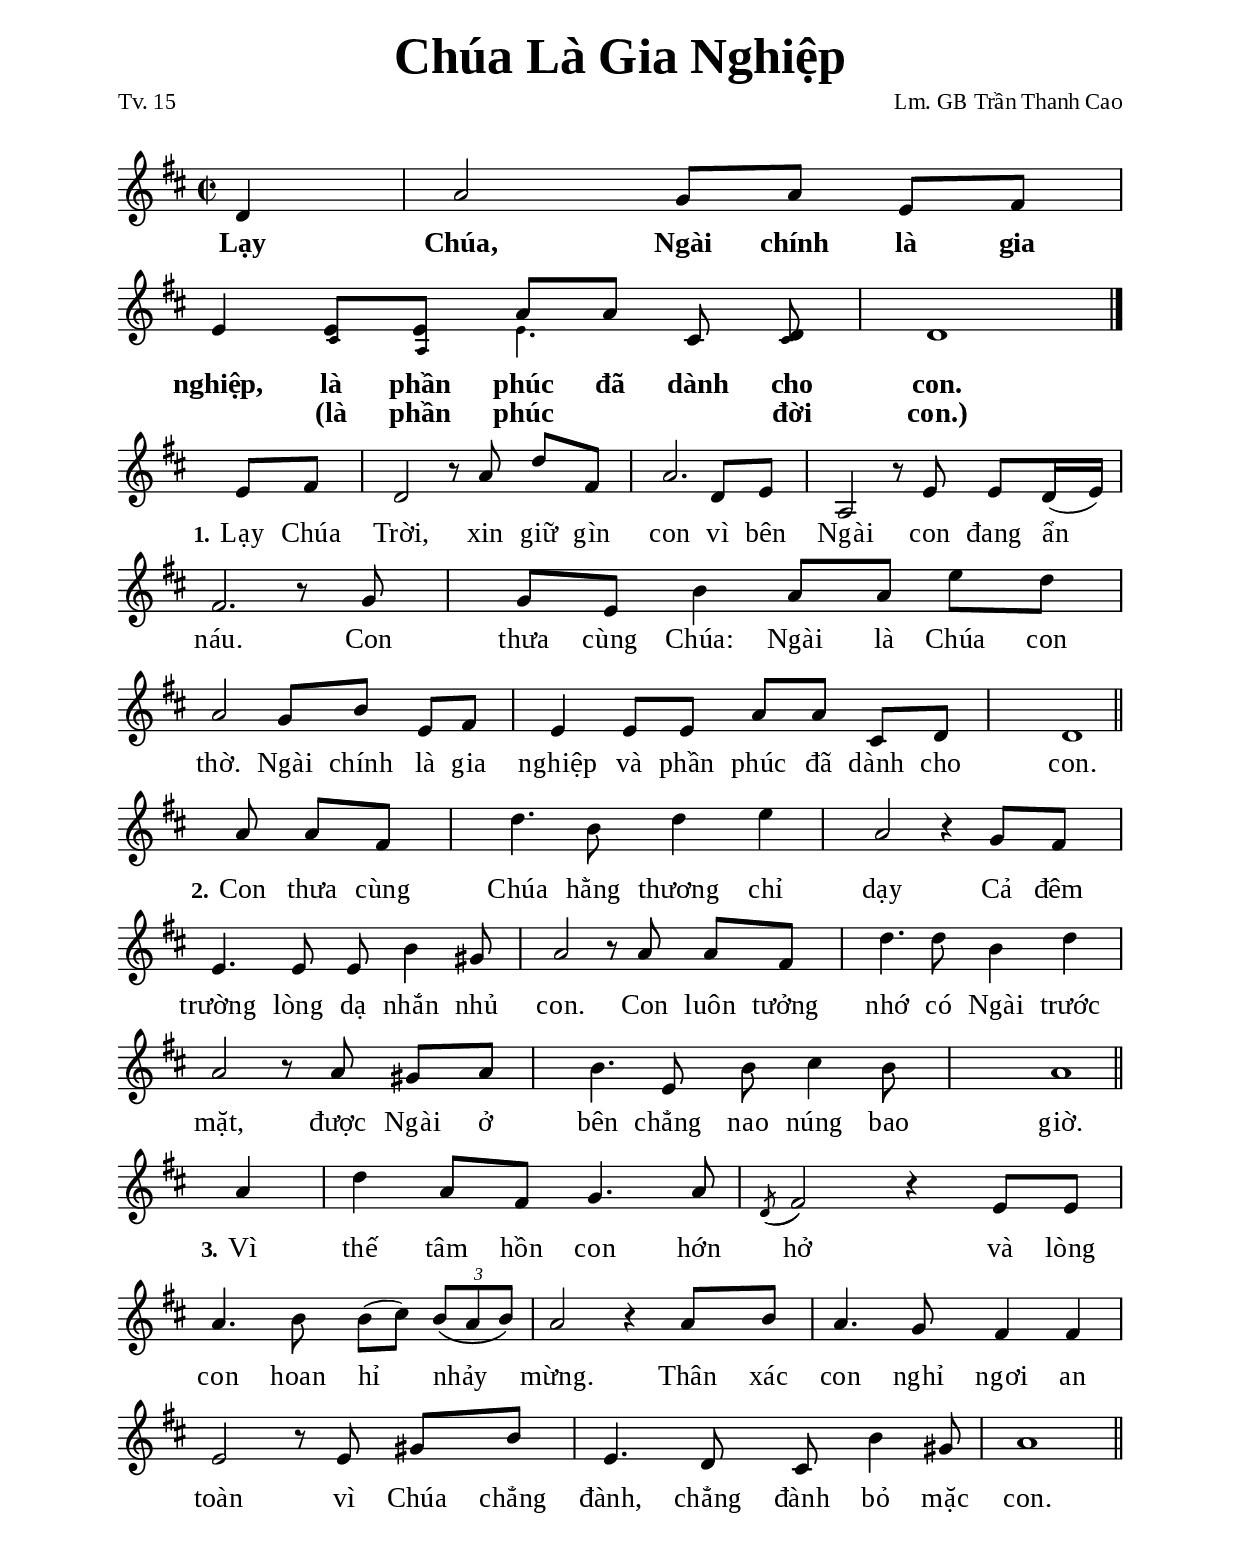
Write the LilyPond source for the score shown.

% Cài đặt chung
\version "2.22.1"
\include "english.ly"

\header {
  title = \markup { \fontsize #3 "Chúa Là Gia Nghiệp" }
  poet = "Tv. 15"
  composer = "Lm. GB Trần Thanh Cao"
  arranger = " "
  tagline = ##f
}

% Nhạc điệp khúc
nhacDiepKhucSop = \relative c' {
  \partial 4 d4 |
  a'2 g8 a e fs |
  e4
  e8 e a a cs, d
  d1 \bar "|."
}

nhacDiepKhucBas = \relative c' {
  \skip 4
  \skip 1
  \skip 4
  cs8 a e'4. cs8 |
  d1 \bar "|."
}

% Nhạc phiên khúc
nhacPhienKhucMot = \relative c' {
  \partial 4 e8 fs |
  d2 r8 a' d fs, |
  a2. d,8 e |
  a,2 r8 e' e d16 (e) |
  fs2. r8 g |
  g e b'4 a8 a e' d |
  a2 g8 b e, fs |
  e4 e8 e a a cs, d |
  d1 \bar "||"
}

nhacPhienKhucHai = \relative c'' {
  \partial 4. a8 a fs |
  d'4. b8 d4 e |
  a,2 r4 g8 fs |
  e4. e8 e b'4 gs8 |
  a2 r8 a a fs |
  d'4. d8 b4 d |
  a2 r8 a gs a |
  b4. e,8 b' cs4 b8 |
  a1 \bar "||"
}

nhacPhienKhucBa = \relative c'' {
  \partial 4 a4 |
  d a8 fs g4. a8 |
  \acciaccatura {d,8(} fs2) r4 e8 e |
  \autoBeamOff
  a4. b8 b ([cs])
  \tuplet 3/2 { b \([a b]\) } |
  \autoBeamOn
  a2 r4 a8 b |
  a4. g8 fs4 fs |
  e2 r8 e gs b |
  e,4. d8 cs b'4 gs8 |
  a1 \bar "||"
}

% Lời điệp khúc
loiDiepKhucSop = \lyricmode {
  Lạy Chúa, Ngài chính là gia nghiệp, là phần phúc đã dành cho con.
}

loiDiepKhucBas = \lyricmode {
  (là phần phúc đời con.)
}

% Lời phiên khúc
loiPhienKhucMot = \lyricmode {
  \set stanza = #"1."
  Lạy Chúa Trời, xin giữ gìn con vì bên Ngài con đang ẩn náu.
  Con thưa cùng Chúa: Ngài là Chúa con thờ.
  Ngài chính là gia nghiệp và phần phúc đã dành cho con.
}

loiPhienKhucHai = \lyricmode {
  \set stanza = #"2."
  Con thưa cùng Chúa hằng thương chỉ dạy
  Cả đêm trường lòng dạ nhắn nhủ con.
  Con luôn tưởng nhớ có Ngài trước mặt,
  được Ngài ở bên chẳng nao núng bao giờ.
}

loiPhienKhucBa = \lyricmode {
  \set stanza = #"3."
  Vì thế tâm hồn con hớn hở và lòng con hoan hỉ 
  \set lyricMelismaAlignment = #LEFT
  nhảy mừng.
  Thân xác con nghỉ ngơi an toàn
  vì Chúa chẳng đành, chẳng đành bỏ mặc con.
}


% Dàn trang
\paper {
  #(set-paper-size "a4")
  top-margin = 20\mm
  bottom-margin = 10\mm
  left-margin = 20\mm
  right-margin = 20\mm
  indent = #0
  #(define fonts
    (make-pango-font-tree
      "Liberation Serif"
      "Liberation Serif"
      "Liberation Serif"
      (/ 20 20)))
  page-count = #1
  system-system-spacing = #'((basic-distance . 11.5)
                             (minimum-distance . 11.5)
                             (padding . 1))
  score-system-spacing = #'((basic-distance . 11.5)
                             (minimum-distance . 11.5)
                             (padding . 1))
}

% Thiết lập tông và nhịp
TongNhip = {
  \key d \major \time 2/2
  \set Timing.beamExceptions = #'()
  \set Timing.baseMoment = #(ly:make-moment 1/4)
  \set Timing.beatStructure = #'(1 1 1 1)
}

% Đổi kích thước nốt cho bè phụ
notBePhu =
#(define-music-function (font-size music) (number? ly:music?)
   (for-some-music
     (lambda (m)
       (if (music-is-of-type? m 'rhythmic-event)
           (begin
             (set! (ly:music-property m 'tweaks)
                   (cons `(font-size . ,font-size)
                         (ly:music-property m 'tweaks)))
             #t)
           #f))
     music)
   music)

\score {
  \new ChoirStaff <<
    \new Staff = diepKhuc \with {
        \consists "Merge_rests_engraver"
        %\magnifyStaff #(magstep +1)
        printPartCombineTexts = ##f
      }
      <<
      \new Voice \TongNhip \partCombine 
        \nhacDiepKhucSop
        \notBePhu -3 { \nhacDiepKhucBas }
      \new NullVoice = nhacThamChieu \nhacDiepKhucSop
      \new Lyrics \with {
          \override VerticalAxisGroup.
            nonstaff-relatedstaff-spacing.padding = #1.5
          \override VerticalAxisGroup.
            nonstaff-unrelatedstaff-spacing.padding = #1
        }
        \lyricsto nhacThamChieu \loiDiepKhucSop
      \new NullVoice = nhacThamChieuBas \nhacDiepKhucBas
      \new Lyrics \lyricsto nhacThamChieuBas \loiDiepKhucBas
      >>
  >>
  \layout {
    \override Lyrics.LyricText.font-series = #'bold
    \override Lyrics.LyricText.font-size = #+2
    \override Lyrics.LyricSpace.minimum-distance = #4.0
    \override Score.BarNumber.break-visibility = ##(#f #f #f)
    \override Score.SpacingSpanner.uniform-stretching = ##t
  }
}

%\markup { \vspace #+0.5 }

\score {
  \new ChoirStaff <<
    \new Staff = phienKhuc \with {
        %\magnifyStaff #(magstep +1)
      }
      <<
      \new Voice = beSop {
        \TongNhip \nhacPhienKhucMot
      }
    >>
    \new Lyrics \with {
          \override VerticalAxisGroup.
            nonstaff-relatedstaff-spacing.padding = #0.5
          \override VerticalAxisGroup.
            nonstaff-unrelatedstaff-spacing.padding = #1
        }
        \lyricsto beSop \loiPhienKhucMot
  >>
  \layout {
    \override Staff.TimeSignature.transparent = ##t
    \override Lyrics.LyricText.font-size = #+2
    \override Lyrics.LyricSpace.minimum-distance = #1.5
    \override Score.BarNumber.break-visibility = ##(#f #f #f)
    \override Score.SpacingSpanner.uniform-stretching = ##t
    \override Score.SpacingSpanner packed-spacing = ##t
  }
}

\score {
  \new ChoirStaff <<
    \new Staff = phienKhuc \with {
        %\magnifyStaff #(magstep +1)
      }
      <<
      \new Voice = beSop {
        \TongNhip \nhacPhienKhucHai
      }
    >>
    \new Lyrics \with {
          \override VerticalAxisGroup.
            nonstaff-relatedstaff-spacing.padding = #1.2
          \override VerticalAxisGroup.
            nonstaff-unrelatedstaff-spacing.padding = #1
        }
        \lyricsto beSop \loiPhienKhucHai
  >>
  \layout {
    \override Staff.TimeSignature.transparent = ##t
    \override Lyrics.LyricText.font-size = #+2
    \override Lyrics.LyricSpace.minimum-distance = #1.5
    \override Score.BarNumber.break-visibility = ##(#f #f #f)
    \override Score.SpacingSpanner.uniform-stretching = ##t
    \override Score.SpacingSpanner packed-spacing = ##t
  }
}

\score {
  \new ChoirStaff <<
    \new Staff = phienKhuc \with {
        %\magnifyStaff #(magstep +1)
      }
      <<
      \new Voice = beSop {
        \TongNhip \nhacPhienKhucBa
      }
    >>
    \new Lyrics \with {
          \override VerticalAxisGroup.
            nonstaff-relatedstaff-spacing.padding = #1.2
          \override VerticalAxisGroup.
            nonstaff-unrelatedstaff-spacing.padding = #1
        }
        \lyricsto beSop \loiPhienKhucBa
  >>
  \layout {
    \override Staff.TimeSignature.transparent = ##t
    \override Lyrics.LyricText.font-size = #+2
    \override Lyrics.LyricSpace.minimum-distance = #3
    \override Score.BarNumber.break-visibility = ##(#f #f #f)
    \override Score.SpacingSpanner.uniform-stretching = ##t
    %\override Score.SpacingSpanner packed-spacing = ##t
    %\override Score.SpacingSpanner.strict-grace-spacing = ##t
  }
}
